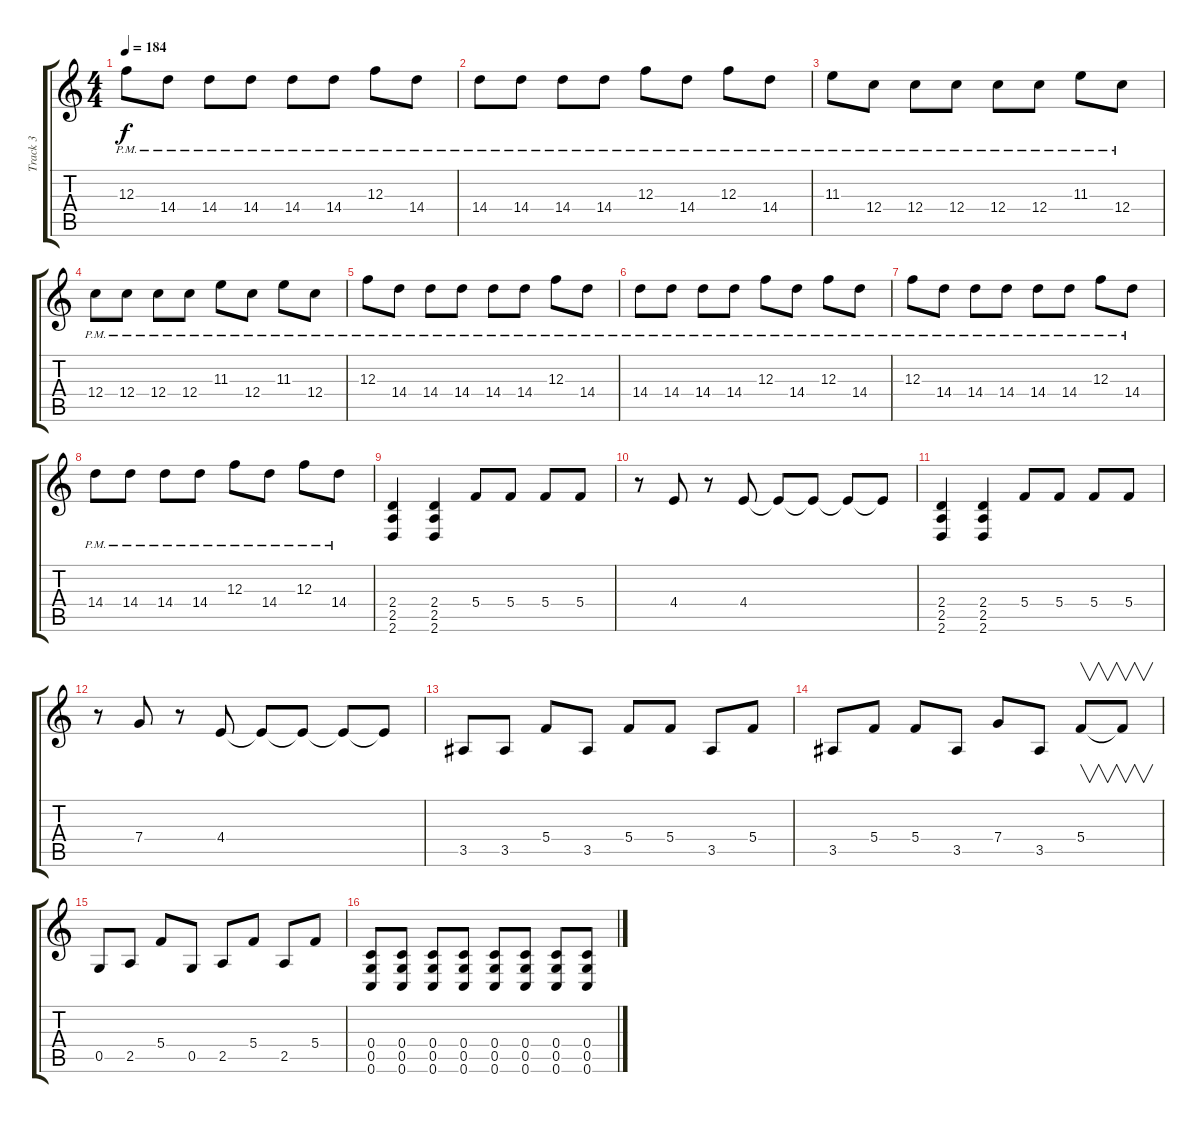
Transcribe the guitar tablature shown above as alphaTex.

\track ("Track 3" "Track 3") {instrument distortionguitar}
\staff {score tabs}
\tuning (D4 A3 F3 C3 G2 C2) {hide}
\ts (4 4)
\tempo 184
\clef g2
\ks c
12.3{pm}.8{dy f} 14.4{pm}.8 14.4{pm}.8 14.4{pm}.8 14.4{pm}.8 14.4{pm}.8 12.3{pm}.8 14.4{pm}.8 |
14.4{pm}.8 14.4{pm}.8 14.4{pm}.8 14.4{pm}.8 12.3{pm}.8 14.4{pm}.8 12.3{pm}.8 14.4{pm}.8 |
11.3{pm}.8 12.4{pm}.8 12.4{pm}.8 12.4{pm}.8 12.4{pm}.8 12.4{pm}.8 11.3{pm}.8 12.4{pm}.8 |
12.4{pm}.8 12.4{pm}.8 12.4{pm}.8 12.4{pm}.8 11.3{pm}.8 12.4{pm}.8 11.3{pm}.8 12.4{pm}.8 |
12.3{pm}.8 14.4{pm}.8 14.4{pm}.8 14.4{pm}.8 14.4{pm}.8 14.4{pm}.8 12.3{pm}.8 14.4{pm}.8 |
14.4{pm}.8 14.4{pm}.8 14.4{pm}.8 14.4{pm}.8 12.3{pm}.8 14.4{pm}.8 12.3{pm}.8 14.4{pm}.8 |
12.3{pm}.8 14.4{pm}.8 14.4{pm}.8 14.4{pm}.8 14.4{pm}.8 14.4{pm}.8 12.3{pm}.8 14.4{pm}.8 |
14.4{pm}.8 14.4{pm}.8 14.4{pm}.8 14.4{pm}.8 12.3{pm}.8 14.4{pm}.8 12.3{pm}.8 14.4{pm}.8 |
(2.4 2.5 2.6).4 (2.4 2.5 2.6).4 5.4.8 5.4.8 5.4.8 5.4.8 |
r.8 4.4.8 r.8 4.4.8 4.4{t}.8 4.4{t}.8 4.4{t}.8 4.4{t}.8 |
(2.4 2.5 2.6).4 (2.4 2.5 2.6).4 5.4.8 5.4.8 5.4.8 5.4.8 |
r.8 7.4.8 r.8 4.4.8 4.4{t}.8 4.4{t}.8 4.4{t}.8 4.4{t}.8 |
3.5.8 3.5.8 5.4.8 3.5.8 5.4.8 5.4.8 3.5.8 5.4.8 |
3.5.8 5.4.8 5.4.8 3.5.8 7.4.8 3.5.8 5.4.8{v} 5.4{t}.8{v} |
0.5.8 2.5.8 5.4.8 0.5.8 2.5.8 5.4.8 2.5.8 5.4.8 |
(0.4 0.5 0.6).8 (0.4 0.5 0.6).8 (0.4 0.5 0.6).8 (0.4 0.5 0.6).8 (0.4 0.5 0.6).8 (0.4 0.5 0.6).8 (0.4 0.5 0.6).8 (0.4 0.5 0.6).8
